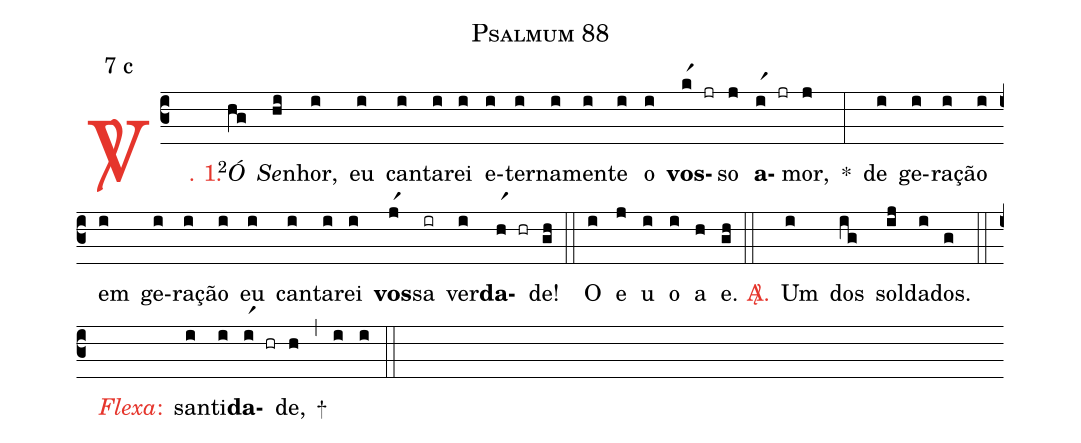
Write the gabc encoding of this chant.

name: Psalmum 88;
mode: 7;
mode-differentia: c;
%%
(c3)

<c><sp>V/</sp>. 1.</c>() <v>\VSup{2}</v><i>Ó</i>(hg) <i>Se</i>(hi)nhor,(i) eu(i) can(i)ta(i)rei(i) e(i)ter(i)na(i)men(i)te(i) o(i) <b>vos</b>(kr1 jr)so(j) <b>a</b>(ir1 jr)mor,(j) *(:) de(i) ge(i)ra(i)ção(i) em(i) ge(i)ra(i)ção(i) eu(i) can(i)ta(i)rei(i) <b>vos</b>(jr1)sa(ir) ver(i)<b>da</b>(hr1 hr)de!(gh) (::)

<eu>O(i) e(j) u(i) o(i) a(h) e.</eu>(gh) (::)

<nlba><c><sp>A/</sp>.</c>() Um</nlba>(i) dos(ig) sol(ij)da(i)dos.(g) (::)

<nlba><c><i>Flexa</i>:</c>() san</nlba>(i)ti(i)<b>da</b>(ir1 hr)de,(h) +(,) (i) (i) (::)
